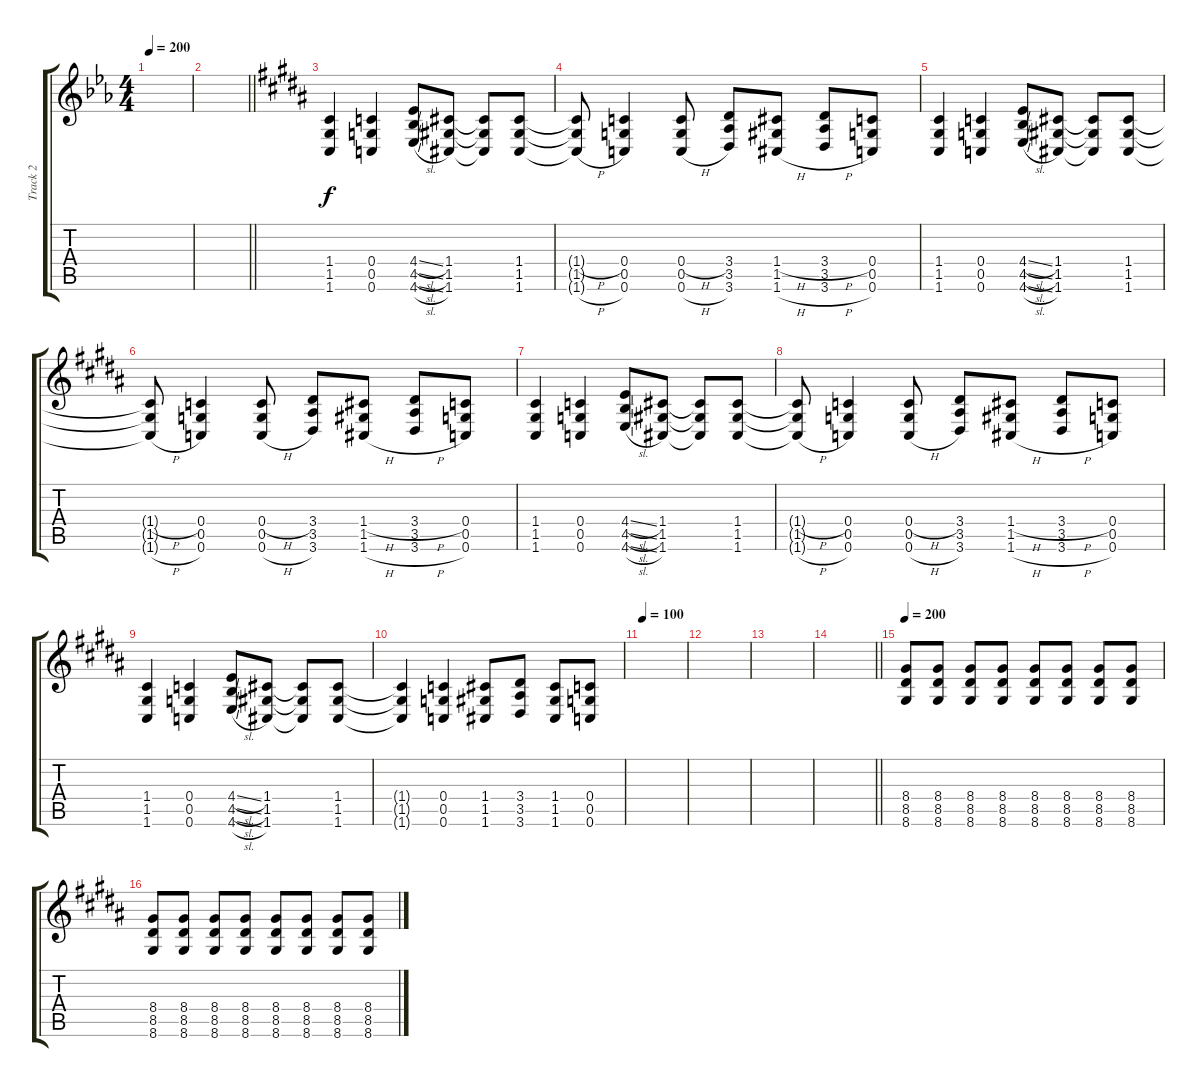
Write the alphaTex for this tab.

\track ("Track 2" "Track 2") {instrument distortionguitar}
\staff {score tabs}
\tuning (D4 A3 F3 C3 G2 C2) {hide}
\ts (4 4)
\tempo 200
\clef g2
\ks eb
|
\barLineRight lightlight
|
\ks b
(1.4 1.5 1.6).4 (0.4 0.5 0.6).4 (4.4{sl} 4.5{sl} 4.6{sl}).8 (1.4 1.5 1.6).8 (1.4{t} 1.5{t} 1.6{t}).8 (1.4 1.5 1.6).8 |
(1.4{h t} 1.5{t} 1.6{h t}).8 (0.4 0.5 0.6).4 (0.4{h} 0.5 0.6{h}).8 (3.4 3.5 3.6).8 (1.4{h} 1.5 1.6{h}).8 (3.4{h} 3.5 3.6{h}).8 (0.4 0.5 0.6).8 |
(1.4 1.5 1.6).4 (0.4 0.5 0.6).4 (4.4{sl} 4.5{sl} 4.6{sl}).8 (1.4 1.5 1.6).8 (1.4{t} 1.5{t} 1.6{t}).8 (1.4 1.5 1.6).8 |
(1.4{h t} 1.5{t} 1.6{h t}).8 (0.4 0.5 0.6).4 (0.4{h} 0.5 0.6{h}).8 (3.4 3.5 3.6).8 (1.4{h} 1.5 1.6{h}).8 (3.4{h} 3.5 3.6{h}).8 (0.4 0.5 0.6).8 |
(1.4 1.5 1.6).4 (0.4 0.5 0.6).4 (4.4{sl} 4.5{sl} 4.6{sl}).8 (1.4 1.5 1.6).8 (1.4{t} 1.5{t} 1.6{t}).8 (1.4 1.5 1.6).8 |
(1.4{h t} 1.5{t} 1.6{h t}).8 (0.4 0.5 0.6).4 (0.4{h} 0.5 0.6{h}).8 (3.4 3.5 3.6).8 (1.4{h} 1.5 1.6{h}).8 (3.4{h} 3.5 3.6{h}).8 (0.4 0.5 0.6).8 |
(1.4 1.5 1.6).4 (0.4 0.5 0.6).4 (4.4{sl} 4.5{sl} 4.6{sl}).8 (1.4 1.5 1.6).8 (1.4{t} 1.5{t} 1.6{t}).8 (1.4 1.5 1.6).8 |
(1.4{t} 1.5{t} 1.6{t}).4 (0.4 0.5 0.6).4 (1.4 1.5 1.6).8 (3.4 3.5 3.6).8 (1.4 1.5 1.6).8 (0.4 0.5 0.6).8 |
\tempo 100
|
|
|
\barLineRight lightlight
|
\tempo 200
(8.4 8.5 8.6).8 (8.4 8.5 8.6).8 (8.4 8.5 8.6).8 (8.4 8.5 8.6).8 (8.4 8.5 8.6).8 (8.4 8.5 8.6).8 (8.4 8.5 8.6).8 (8.4 8.5 8.6).8 |
(8.4 8.5 8.6).8 (8.4 8.5 8.6).8 (8.4 8.5 8.6).8 (8.4 8.5 8.6).8 (8.4 8.5 8.6).8 (8.4 8.5 8.6).8 (8.4 8.5 8.6).8 (8.4 8.5 8.6).8
